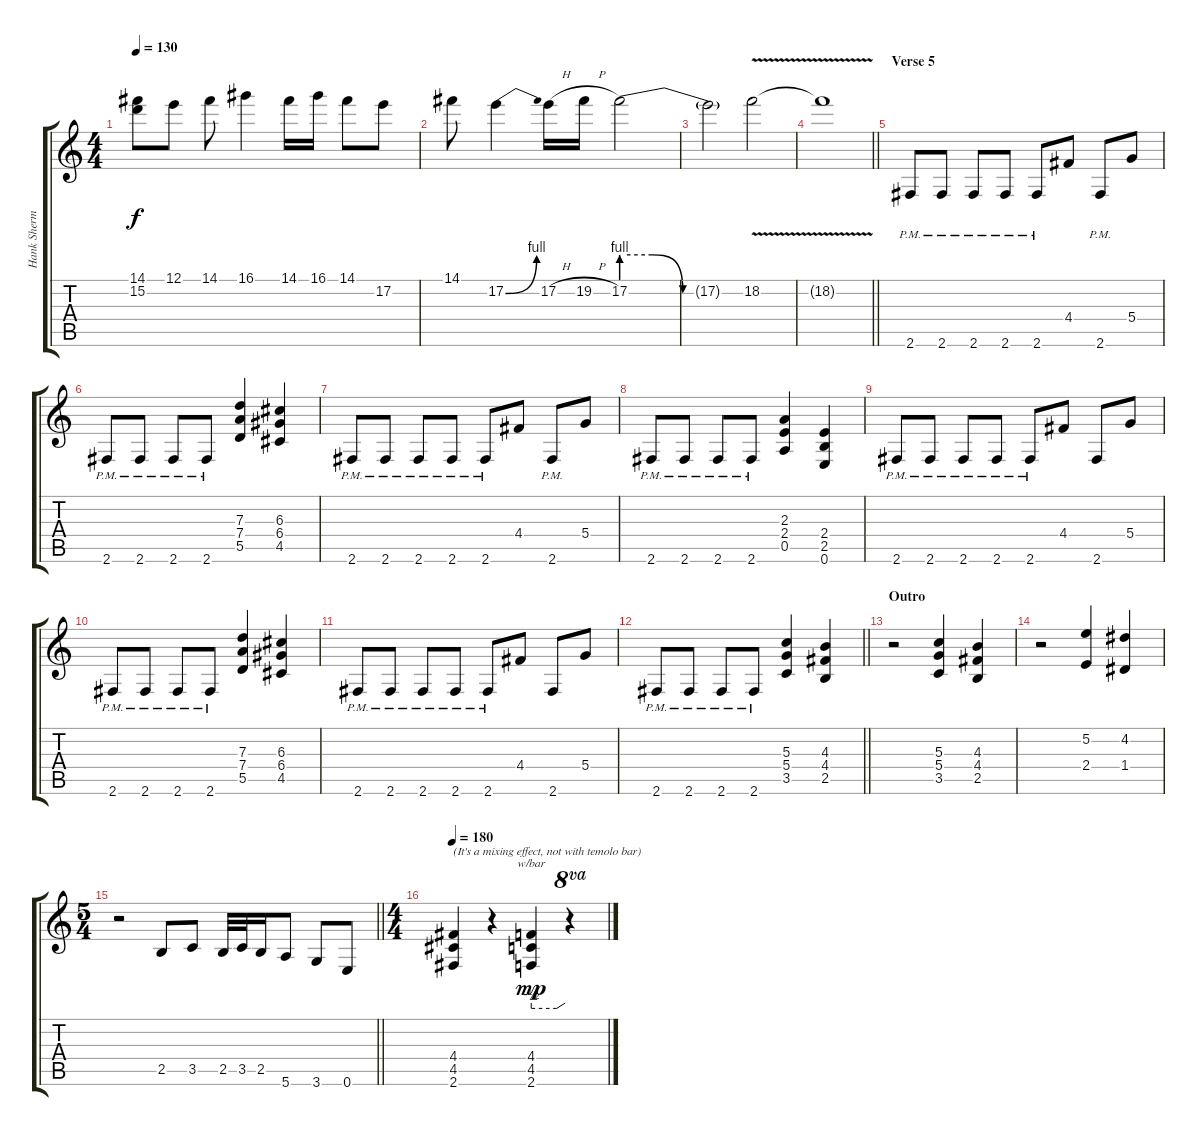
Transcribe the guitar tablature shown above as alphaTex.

\track ("Hank Sherman" "Hank Sherm") {instrument distortionguitar}
\staff {score tabs}
\tuning (E4 B3 G3 D3 A2 E2) {hide}
\ts (4 4)
\tempo 130
\clef g2
\ks c
(14.1{t} 15.2{t}).8{dy f} 12.1.8 14.1.8 16.1.4 14.1.16 16.1.16 14.1.8 17.2.8 |
14.1.8 17.2{be (bend 0 0 60 4)}.4 17.2{h}.16 19.2{h}.16 17.2{be (custom 0 4 15 4 30 0 60 0)}.2 |
17.2{t}.2 18.2{v}.2 |
\barLineRight lightlight
18.2{t}.1 |
\section ("" "Verse 5")
2.6{pm}.8 2.6{pm}.8 2.6{pm}.8 2.6{pm}.8 2.6{pm}.8 4.4.8 2.6{pm}.8 5.4.8 |
2.6{pm}.8 2.6{pm}.8 2.6{pm}.8 2.6{pm}.8 (7.3 7.4 5.5).4 (6.3 6.4 4.5).4 |
2.6{pm}.8 2.6{pm}.8 2.6{pm}.8 2.6{pm}.8 2.6{pm}.8 4.4.8 2.6{pm}.8 5.4.8 |
2.6{pm}.8 2.6{pm}.8 2.6{pm}.8 2.6{pm}.8 (2.3 2.4 0.5).4 (2.4 2.5 0.6).4 |
2.6{pm}.8 2.6{pm}.8 2.6{pm}.8 2.6{pm}.8 2.6{pm}.8 4.4.8 2.6.8 5.4.8 |
2.6{pm}.8 2.6{pm}.8 2.6{pm}.8 2.6{pm}.8 (7.3 7.4 5.5).4 (6.3 6.4 4.5).4 |
2.6{pm}.8 2.6{pm}.8 2.6{pm}.8 2.6{pm}.8 2.6{pm}.8 4.4.8 2.6.8 5.4.8 |
\barLineRight lightlight
2.6{pm}.8 2.6{pm}.8 2.6{pm}.8 2.6{pm}.8 (5.3 5.4 3.5).4 (4.3 4.4 2.5).4 |
\section ("" "Outro")
r.2 (5.3 5.4 3.5).4 (4.3 4.4 2.5).4 |
r.2 (5.2 2.4).4 (4.2 1.4).4 |
\ts (5 4)
\barLineRight lightlight
r.2 2.5.8 3.5.8 2.5.32 3.5.32 2.5.16 5.6.8 3.6.8 0.6.8 |
\ts (4 4)
\tempo 180
(4.4 4.5 2.6).4{txt "(It's a mixing effect, not with temolo bar)"} r.4 (4.4 4.5 2.6).4{tbe (custom default 0 -2 45 -2 60 0) dy mp} r.4{ot 8va}
